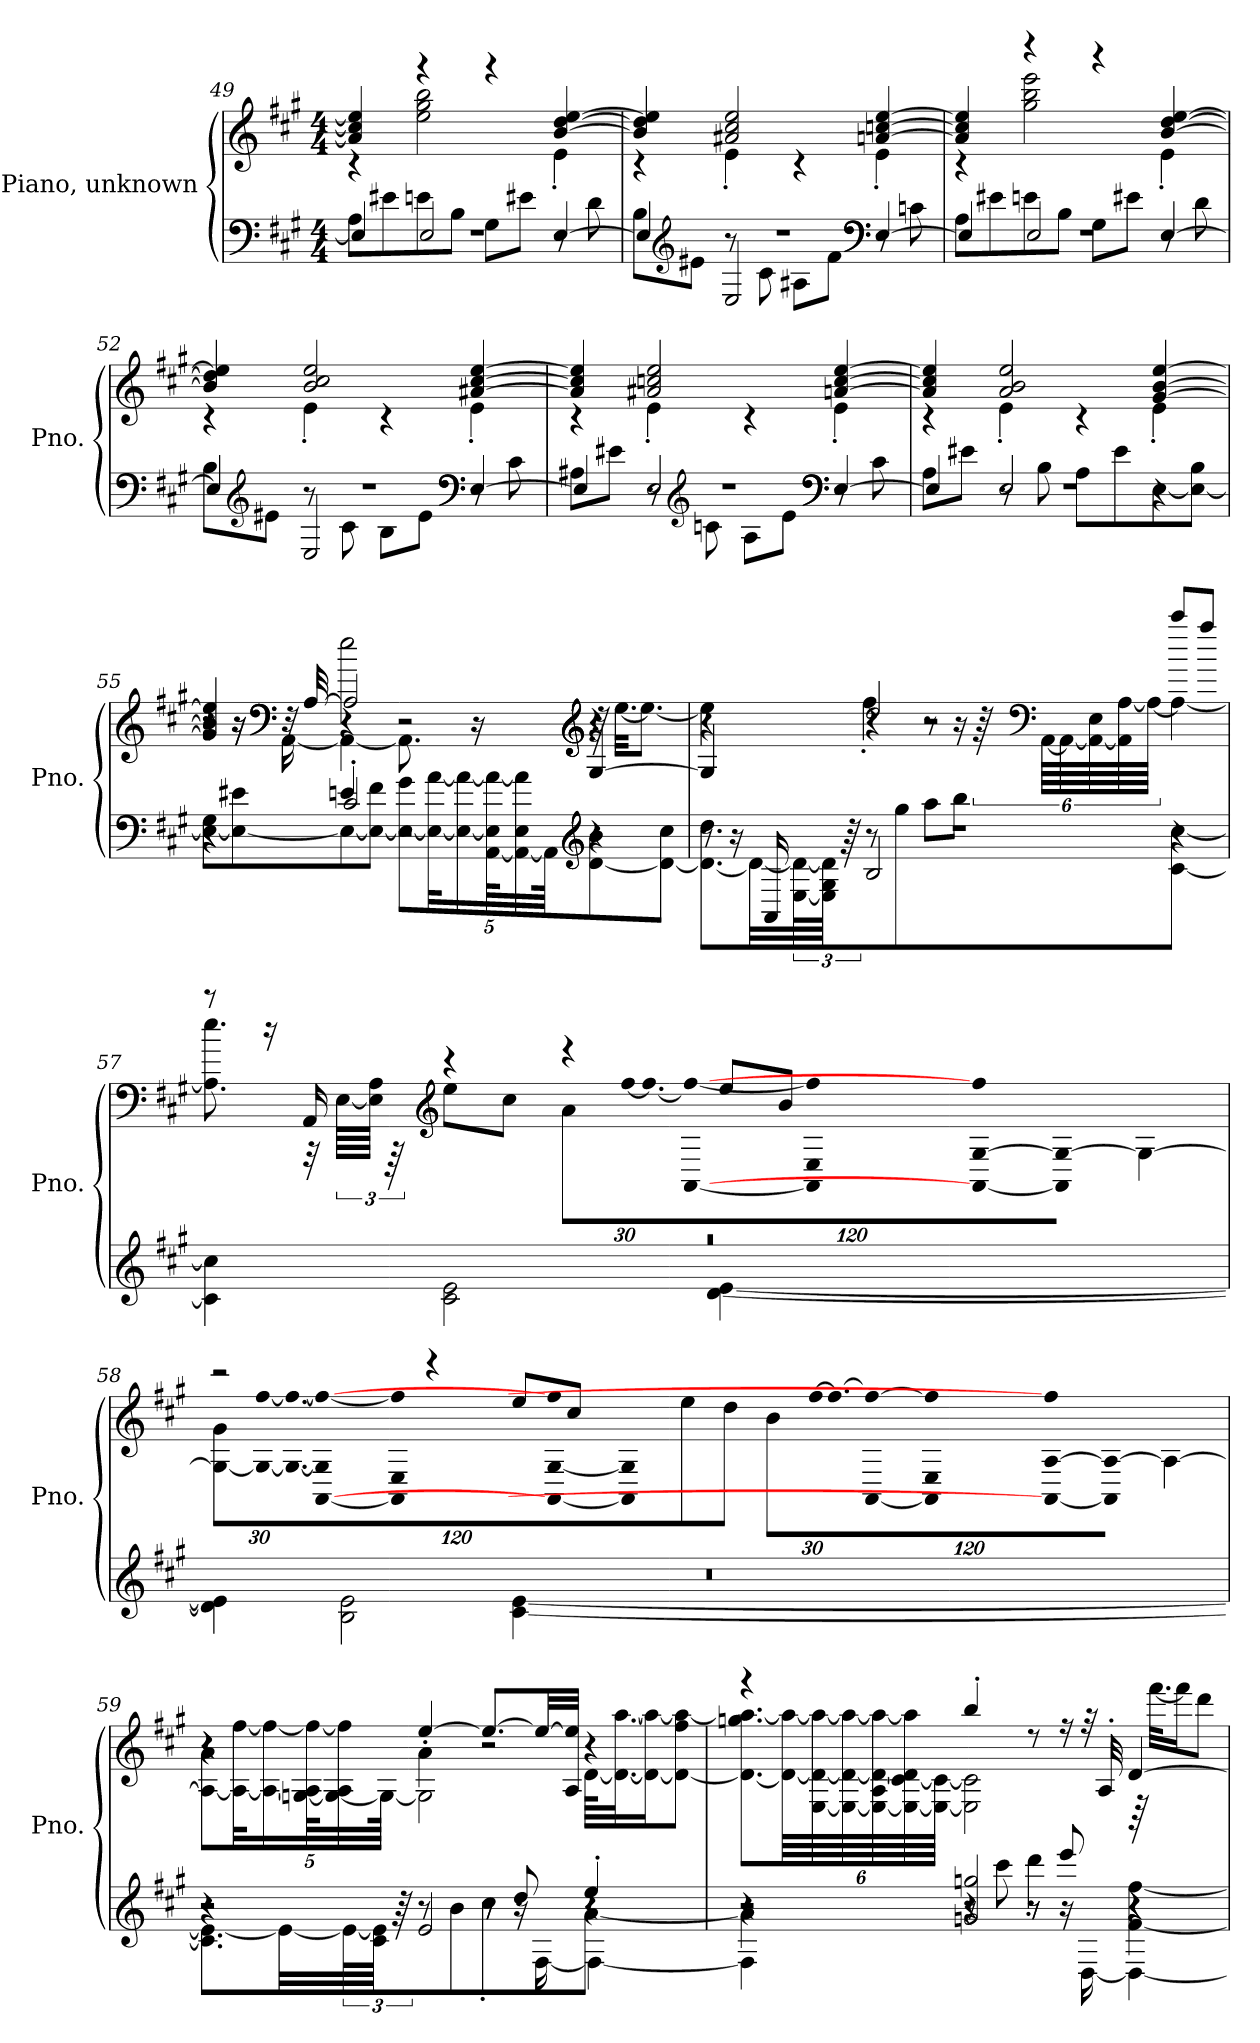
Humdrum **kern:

**kern	**kern
*part1	*part1
*staff2	*staff1
*I"Piano, unknown	*
*I'Pno.	*
*clefF4	*clefG2
*k[f#c#g#]	*k[f#c#g#]
*M4/4	*M4/4
=49	=49
*^	*^
*	*^	*	*
1r	8A\L	4E/]	4a/] 4cc/] 4ee/]	4r
.	8e#X\	.	.	.
.	8en\	2E/	4r	2ee\ 2gg#\ 2bb\
.	8B\J	.	.	.
.	8G#\L	.	4r	.
.	8e#X\J	.	.	.
.	8r	[4E/	[4b/ [4dd/ [4ee/	4e'\
.	8d\	.	.	.
=50	=50	=50	=50	=50
1r	8B\L	4E/]	4b/] 4dd/] 4ee/]	4r
*clefG2	*	*	*	*
.	8e#X\J	.	.	.
.	8r	2E/	2a#X/ 2cc#/ 2ee/	4e'\
.	8c#\	.	.	.
.	8A#X\L	.	.	4r
.	8f#\J	.	.	.
*clefF4	*	*	*	*
.	8r	[4E/	[4an/ [4ccn/ [4ee/	4e'\
.	8cn\	.	.	.
!!LO:LB:g=z	!!
=51	=51	=51	=51	=51
1r	8A\L	4E/]	4a/] 4cc/] 4ee/]	4r
.	8e#X\	.	.	.
.	8en\	2E/	4r	2gg#\ 2bb\ 2eee\
.	8B\J	.	.	.
.	8G#\L	.	4r	.
.	8e#X\J	.	.	.
.	8r	[4E/	[4b/ [4dd/ [4ee/	4e'\
.	8d\	.	.	.
=52	=52	=52	=52	=52
1r	8B\L	4E/]	4b/] 4dd/] 4ee/]	4r
*clefG2	*	*	*	*
.	8e#X\J	.	.	.
.	8r	2E/	2b/ 2cc#/ 2ee/	4e'\
.	8c#\	.	.	.
.	8B\L	.	.	4r
.	8e#\J	.	.	.
*clefF4	*	*	*	*
.	8r	[4E/	[4a#X/ [4cc#/ [4ee/	4e'\
.	8c#\	.	.	.
=53	=53	=53	=53	=53
1r	8A#X\L	4E/]	4a#/] 4cc#/] 4ee/]	4r
.	8e#X\J	.	.	.
.	8r	2E/	2a#X/ 2ccn/ 2ee/	4e'\
*clefG2	*	*	*	*
.	8cn\	.	.	.
.	8A#\L	.	.	4r
.	8e#\J	.	.	.
*clefF4	*	*	*	*
.	8r	[4E/	[4an/ [4cc/ [4ee/	4e'\
.	8c\	.	.	.
!!LO:LB:g=z	!!
=54	=54	=54	=54	=54
1r	8A\L	4E/]	4a/] 4cc/] 4ee/]	4r
.	8e#X\J	.	.	.
.	8r	2E/	2a/ 2b/ 2ee/	4e'\
.	8B\	.	.	.
.	8A\L	.	.	4r
.	8e#\	.	.	.
.	[8E\	4r	[4g#/ [4b/ [4ee/	4e'\
.	8E\_ 8B\J	.	.	.
=55	=55	=55	=55	=55
*	*	*	*^	*^
4r	8E\_ 8G#\L	4r	4g#/] 4b/] 4ee/]	4r	8r	8r
.	8E\_ 8e#X\	.	.	.	16r	16r
*	*	*	*clefF4	*	*	*
.	.	.	.	.	32r	[16AA\
.	.	.	.	.	[32A/	.
4en'/	8E\_	2c#/	4r	2ee\	2A/]	4AA\_
.	8E\_ 8f#\J	.	.	.	.	.
2r	8E\_ 8g#\L	.	2r	.	.	8.AA\]
*	*Xbrackettup	*	*	*	*	*
.	40E\_ [40a\KL	.	.	.	.	.
.	20E\_ 20a\_	.	.	.	.	.
.	.	.	.	.	.	16r
.	[80AA\ 80E\] 80a\_KL	.	.	.	.	.
.	40AA\_ 40E\ 40a\]	.	.	.	.	.
.	80AA\JJK]	.	.	.	.	.
*clefG2	*	*	*clefG2	*	*	*
.	[8d\ 8b\	4r	.	64r	[4G#/	4r
.	.	.	.	[32.ee\KKL	.	.
.	.	.	.	8.ee\J_	.	.
.	8d\_ 8cc#\J	.	.	.	.	.
*	*	*	*	*	*v	*v
!!LO:PB:g=z
=56	=56	=56	=56	=56	=56
1r	8.d\_ 8.dd\L	8r	4r	4ee\]	4G#/]
.	.	16r	.	.	.
.	32d\LL_	16AA/	.	.	.
*	*brackettup	*	*	*	*
.	[96E\ 96d\_L	.	.	.	.
.	96E\] 96G#\ 96d\]JJJJ	.	.	.	.
.	96r	.	.	.	.
.	8r	2B/	2dd/	4ff#'\	4r
.	8gg#\	.	.	.	.
.	8aa\L	.	.	8r	2r
.	8bb\J	.	.	16r	.
.	.	.	.	96r	.
*	*	*	*clefF4	*	*
.	.	.	.	[96AA\LLLL	.
.	.	.	.	96AA\_	.
.	.	.	.	96AA\_ 96E\	.
.	.	.	.	96AA\] [96A\	.
.	.	.	.	96A\JJJJ_	.
.	[4c#\ [4cc#\	4r	8ccc#/L	4A\_	.
.	.	.	8aa/J	.	.
*	*v	*v	*	*	*
*	*	*	*v	*v
!!LO:LB:g=z
=57	=57	=57	=57
1r	4c#\] 4cc#\]	8r	8.A\] 8.ee\
.	.	16r	.
.	.	16AA/	32r
.	.	.	[96E\LLLL
.	.	.	96E\] 96A\JJJJ
.	.	.	96r
*	*	*clefG2	*
.	2c#\ 2e\	4r	8ee\L
.	.	.	8cc#\J
.	.	4r	8a\L
*	*	*	*Xbrackettup
!	!	!	!LO:N:vis=64
.	.	.	[960%17ff#\KLL
!	!	!	!LO:N:vis=32.
.	.	.	1920%103ff#\_
!	!	!	!LO:N:vis=64
.	.	.	[960%17AA\ 960%17ff#\_L
!	!	!	!LO:N:vis=64
.	.	.	960%17AA\_ 960%17E\ 960%17ff#\_
.	.	.	1920ryy
!	!	!	!LO:N:vis=256
.	.	.	1920%17AA\_ [1920%17G#\ 1920%17ff#\]L
!	!	!	!LO:N:vis=256
.	.	.	1920%17AA\] 1920%17G#\_JJJJJ
.	[4d\ [4e\	8ee/L	4G#\_
.	.	8b/J	.
!!LO:LB:g=z	!!
=58	=58	=58	=58
1r	4d\] 4e\]	2r	8G#\_ 8g#\L
!	!	!	!LO:N:vis=64
.	.	.	960%17G#\_ [960%17ff#\KLL
!	!	!	!LO:N:vis=32.
.	.	.	1920%103G#\_ 1920%103ff#\_
!	!	!	!LO:N:vis=64
.	.	.	[960%17AA\ 960%17G#\] 960%17ff#\_L
!	!	!	!LO:N:vis=64
.	.	.	960%17AA\_ 960%17E\ 960%17ff#\_
.	.	.	1920ryy
!	!	!	!LO:N:vis=256
.	.	.	1920%17AA\_ [1920%17G#\ 1920%17ff#\]L
!	!	!	!LO:N:vis=256
.	.	.	1920%17AA\] 1920%17G#\]JJJJ
.	2B\ 2e\	.	8ee\
.	.	.	8dd\J
.	.	4r	8b\L
!	!	!	!LO:N:vis=64
.	.	.	[960%17ff#\KLL
!	!	!	!LO:N:vis=32.
.	.	.	1920%103ff#\_
!	!	!	!LO:N:vis=64
.	.	.	[960%17AA\ 960%17ff#\_L
!	!	!	!LO:N:vis=64
.	.	.	960%17AA\_ 960%17E\ 960%17ff#\_
.	.	.	1920ryy
!	!	!	!LO:N:vis=256
.	.	.	1920%17AA\_ [1920%17A\ 1920%17ff#\]L
!	!	!	!LO:N:vis=256
.	.	.	1920%17AA\] 1920%17A\_JJJJJ
.	[4c#\ [4e\	8ee/L	4A\_
.	.	8cc#/J	.
!!LO:LB:g=z
=59	=59	=59	=59
*^	*^	*	*^
2r	8.c#\] 8.e\_L	4r	2r	4r	8A\_ 8a\L	4r
.	.	.	.	.	40A\_ [40ff#\KL	.
.	.	.	.	.	20A\_ 20ff#\_	.
.	32e\LL_	.	.	.	.	.
.	.	.	.	.	[80Gn\ 80A\] 80ff#\_KL	.
.	.	.	.	.	40G\_ 40A\ 40ff#\]	.
.	96e\L_	.	.	.	.	.
.	96c#\ 96e\]JJJJ	.	.	.	.	.
.	.	.	.	.	80G\JJJk_	.
.	96r	.	.	.	.	.
.	8r	2e/	.	[4ee/	2G\]	4a'\
.	8b\	.	.	.	.	.
8r	4cc#'\	.	8r	8.ee/L_	.	2r
8dd/	.	.	16r	.	.	.
.	.	.	[16F#\	32ee/LL_	.	.
.	.	.	.	32A/ 32ee/]JJJ	.	.
4ee'/	[4a\	4r	4F#\_	4r	[64d\KLLL	.
.	.	.	.	.	32.d\_ [32.aa\J	.
.	.	.	.	.	16d\_ 16aa\_J	.
.	.	.	.	.	8d\_ 8ff#\ 8aa\_J	.
*	*	*	*	*	*v	*v
!!LO:LB:g=z
=60	=60	=60	=60	=60	=60
2r	4a\]	4r	4F#\]	4r	8.d\_ 8.ggn\ 8.aa\_L
.	.	.	.	.	96d\_ 96aa\_LLL
.	.	.	.	.	[96E\ 96d\_ 96aa\_
.	.	.	.	.	96E\_ 96d\_ 96aa\_
.	.	.	.	.	96E\_ 96A\ 96d\_ 96aa\_
.	.	.	.	.	96E\_ [96c#\ 96d\] 96aa\]
.	.	.	.	.	96E\_ 96c#\_JJJJ
.	8r	2gn/ 2ggn/	4r	4bb'/	2E\] 2c#\]
.	8ccc#\	.	.	.	.
8r	4ddd'\	.	8r	8r	.
8eee/	.	.	16r	16r	.
.	.	.	[16D\	32r	.
.	.	.	.	32A'/	.
4r	[4f#\ [4ff#\	4r	4D\_	[4d/	64r
.	.	.	.	.	[32.fff#\KLL
.	.	.	.	.	16fff#\J]
.	.	.	.	.	8ddd\J
*v	*v	*v	*v	*	*
*	*v	*v
=	=
*-	*-
